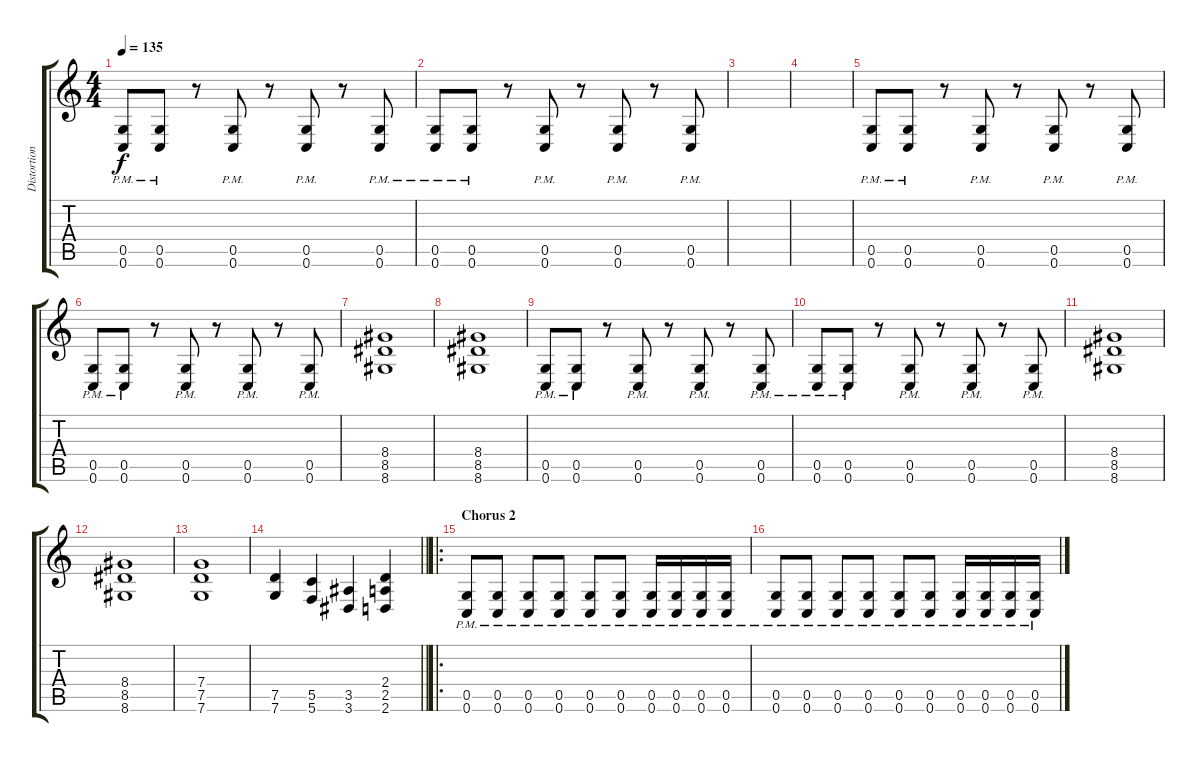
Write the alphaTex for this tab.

\track ("Distortion Guitar" "Distortion") {instrument distortionguitar}
\staff {score tabs}
\tuning (D4 A3 F3 C3 G2 C2) {hide}
\ts (4 4)
\tempo 135
\clef g2
\ks c
(0.5{pm} 0.6{pm}).8{dy f} (0.5{pm} 0.6{pm}).8 r.8 (0.5{pm} 0.6{pm}).8 r.8 (0.5{pm} 0.6{pm}).8 r.8 (0.5{pm} 0.6{pm}).8 |
(0.5{pm} 0.6{pm}).8 (0.5{pm} 0.6{pm}).8 r.8 (0.5{pm} 0.6{pm}).8 r.8 (0.5{pm} 0.6{pm}).8 r.8 (0.5{pm} 0.6{pm}).8 |
|
|
(0.5{pm} 0.6{pm}).8 (0.5{pm} 0.6{pm}).8 r.8 (0.5{pm} 0.6{pm}).8 r.8 (0.5{pm} 0.6{pm}).8 r.8 (0.5{pm} 0.6{pm}).8 |
(0.5{pm} 0.6{pm}).8 (0.5{pm} 0.6{pm}).8 r.8 (0.5{pm} 0.6{pm}).8 r.8 (0.5{pm} 0.6{pm}).8 r.8 (0.5{pm} 0.6{pm}).8 |
(8.4 8.5 8.6).1 |
(8.4 8.5 8.6).1 |
(0.5{pm} 0.6{pm}).8 (0.5{pm} 0.6{pm}).8 r.8 (0.5{pm} 0.6{pm}).8 r.8 (0.5{pm} 0.6{pm}).8 r.8 (0.5{pm} 0.6{pm}).8 |
(0.5{pm} 0.6{pm}).8 (0.5{pm} 0.6{pm}).8 r.8 (0.5{pm} 0.6{pm}).8 r.8 (0.5{pm} 0.6{pm}).8 r.8 (0.5{pm} 0.6{pm}).8 |
(8.4 8.5 8.6).1 |
(8.4 8.5 8.6).1 |
(7.4 7.5 7.6).1 |
\barLineRight lightlight
(7.5 7.6).4 (5.5 5.6).4 (3.5 3.6).4 (2.4 2.5 2.6).4 |
\ro
\section ("" "Chorus 2")
(0.5{pm} 0.6{pm}).8 (0.5{pm} 0.6{pm}).8 (0.5{pm} 0.6{pm}).8 (0.5{pm} 0.6{pm}).8 (0.5{pm} 0.6{pm}).8 (0.5{pm} 0.6{pm}).8 (0.5{pm} 0.6{pm}).16 (0.5{pm} 0.6{pm}).16 (0.5{pm} 0.6{pm}).16 (0.5{pm} 0.6{pm}).16 |
(0.5{pm} 0.6{pm}).8 (0.5{pm} 0.6{pm}).8 (0.5{pm} 0.6{pm}).8 (0.5{pm} 0.6{pm}).8 (0.5{pm} 0.6{pm}).8 (0.5{pm} 0.6{pm}).8 (0.5{pm} 0.6{pm}).16 (0.5{pm} 0.6{pm}).16 (0.5{pm} 0.6{pm}).16 (0.5{pm} 0.6{pm}).16
